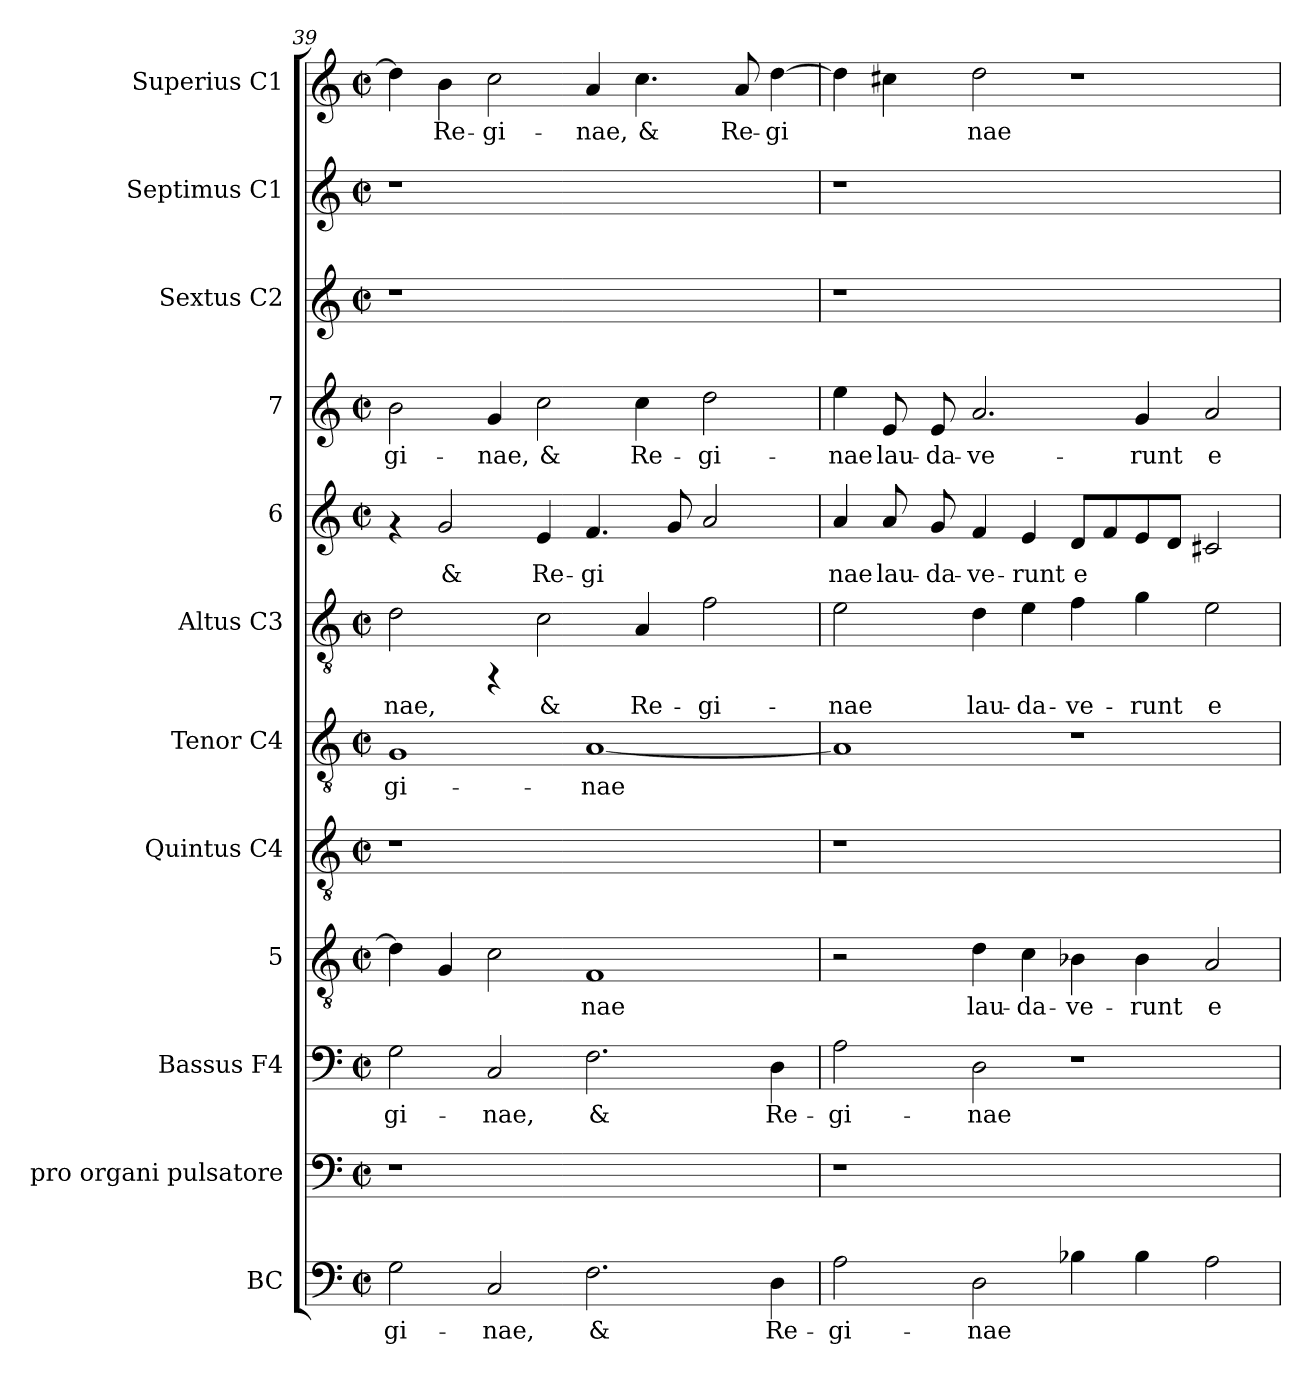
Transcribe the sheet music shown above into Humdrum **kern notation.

**kern	**text	**kern	**kern	**text	**kern	**text	**kern	**kern	**text	**kern	**text	**kern	**text	**kern	**text	**kern	**kern	**kern	**text
*part12	*part12	*part11	*part10	*part10	*part9	*part9	*part8	*part7	*part7	*part6	*part6	*part5	*part5	*part4	*part4	*part3	*part2	*part1	*part1
*staff12	*staff12	*staff11	*staff10	*staff10	*staff9	*staff9	*staff8	*staff7	*staff7	*staff6	*staff6	*staff5	*staff5	*staff4	*staff4	*staff3	*staff2	*staff1	*staff1
*I"BC	*	*I"pro organi  pulsatore	*I"Bassus  F4	*	*I"5	*	*I"Quintus  C4	*I"Tenor  C4	*	*I"Altus  C3	*	*I"6	*	*I"7	*	*I"Sextus  C2	*I"Septimus  C1	*I"Superius  C1	*
*I'BC	*	*	*I'B	*	*	*	*	*I'T	*	*I'A	*	*	*	*	*	*	*	*I'S	*
!!LO:PB:g=z
*clefF4	*	*clefF4	*clefF4	*	*clefGv2	*	*clefGv2	*clefGv2	*	*clefGv2	*	*clefG2	*	*clefG2	*	*clefG2	*clefG2	*clefG2	*
*k[]	*	*k[]	*k[]	*	*k[]	*	*k[]	*k[]	*	*k[]	*	*k[]	*	*k[]	*	*k[]	*k[]	*k[]	*
*C:	*	*C:	*C:	*	*C:	*	*C:	*C:	*	*C:	*	*C:	*	*C:	*	*C:	*C:	*C:	*
*M2/2	*	*M2/2	*M2/2	*	*M2/2	*	*M2/2	*M2/2	*	*M2/2	*	*M2/2	*	*M2/2	*	*M2/2	*M2/2	*M2/2	*
*met(c|)	*	*met(c|)	*met(c|)	*	*met(c|)	*	*met(c|)	*met(c|)	*	*met(c|)	*	*met(c|)	*	*met(c|)	*	*met(c|)	*met(c|)	*met(c|)	*
=39	=39	=39	=39	=39	=39	=39	=39	=39	=39	=39	=39	=39	=39	=39	=39	=39	=39	=39	=39
!	!LO:LY:a:cj	!	!	!LO:LY:b:cj	!	!LO:LY:b:cj	!	!	!LO:LY:b:cj	!	!LO:LY:b:cj	!	!	!	!LO:LY:b:cj	!	!	!	!LO:LY:b:cj
2G\	-gi-	1r	2G\	-gi-	4d\]	--	1r	1G	-gi-	2d\	-nae,	4rf	.	2b\	-gi-	1r	1r	4dd\]	.
!	!	!	!	!	!	!LO:LY:b:cj	!	!	!	!	!	!	!LO:LY:b:cj	!	!	!	!	!	!LO:LY:b:cj
.	.	.	.	.	4G/	--	.	.	.	.	.	2g/	&	.	.	.	.	4b\	Re-
!	!LO:LY:a:cj	!	!	!LO:LY:b:cj	!	!LO:LY:b:cj	!	!	!	!	!	!	!	!	!LO:LY:b:cj	!	!	!	!LO:LY:b:cj
2C/	-nae,	.	2C/	-nae,	2c\	--	.	.	.	4rFF	.	.	.	4g/	-nae,	.	.	2cc\	-gi-
!	!	!	!	!	!	!	!	!	!	!	!LO:LY:b:cj	!	!LO:LY:b:cj	!	!LO:LY:b:cj	!	!	!	!
.	.	.	.	.	.	.	.	.	.	2c\	&	4e/	Re-	2cc\	&	.	.	.	.
!	!LO:LY:a:cj	!	!	!LO:LY:b:cj	!	!LO:LY:b:cj	!	!	!LO:LY:b:cj	!	!	!	!LO:LY:b:cj	!	!	!	!	!	!LO:LY:b:cj
2.F\	&	1ryy	2.F\	&	1F	-nae	1ryy	[<1A	-nae	.	.	4.f/	-gi-	.	.	1ryy	1ryy	4a/	-nae,
!	!	!	!	!	!	!	!	!	!	!	!LO:LY:b:cj	!	!	!	!LO:LY:b:cj	!	!	!	!LO:LY:b:cj
.	.	.	.	.	.	.	.	.	.	4A/	Re-	.	.	4cc\	Re-	.	.	4.cc\	&
!	!	!	!	!	!	!	!	!	!	!	!	!	!LO:LY:b:cj	!	!	!	!	!	!
.	.	.	.	.	.	.	.	.	.	.	.	8g/	--	.	.	.	.	.	.
!	!	!	!	!	!	!	!	!	!	!	!LO:LY:b:cj	!	!LO:LY:b:cj	!	!LO:LY:b:cj	!	!	!	!
.	.	.	.	.	.	.	.	.	.	2f\	-gi-	2a/	--	2dd\	-gi-	.	.	.	.
!	!	!	!	!	!	!	!	!	!	!	!	!	!	!	!	!	!	!	!LO:LY:b:cj
.	.	.	.	.	.	.	.	.	.	.	.	.	.	.	.	.	.	8a/	Re-
!	!LO:LY:a:cj	!	!	!LO:LY:b:cj	!	!	!	!	!	!	!	!	!	!	!	!	!	!	!LO:LY:b:cj
4D\	Re-	.	4D\	Re-	.	.	.	.	.	.	.	.	.	.	.	.	.	[>4dd\	-gi-
=40	=40	=40	=40	=40	=40	=40	=40	=40	=40	=40	=40	=40	=40	=40	=40	=40	=40	=40	=40
!	!LO:LY:a:cj	!	!	!LO:LY:b:cj	!	!	!	!	!LO:LY:b:cj	!	!LO:LY:b:cj	!	!LO:LY:b:cj	!	!LO:LY:b:cj	!	!	!	!LO:LY:b:cj
2A\	-gi-	1r	2A\	-gi-	2r	.	1r	1A]	.	2e\	-nae	4a/	-nae	4ee\	-nae	1r	1r	4dd\]	--
!	!	!	!	!	!	!	!	!	!	!	!	!	!LO:LY:b:cj	!	!LO:LY:b:cj	!	!	!	!LO:LY:b:cj
.	.	.	.	.	.	.	.	.	.	.	.	8a/	lau-	8e/	lau-	.	.	4cc#X\	--
!	!	!	!	!	!	!	!	!	!	!	!	!	!LO:LY:b:cj	!	!LO:LY:b:cj	!	!	!	!
.	.	.	.	.	.	.	.	.	.	.	.	8g/	-da-	8e/	-da-	.	.	.	.
!	!LO:LY:a:cj	!	!	!LO:LY:b:cj	!	!LO:LY:b:cj	!	!	!	!	!LO:LY:b:cj	!	!LO:LY:b:cj	!	!LO:LY:b:cj	!	!	!	!LO:LY:b:cj
2D\	-nae	.	2D\	-nae	4d\	lau-	.	.	.	4d\	lau-	4f/	-ve-	2.a/	-ve-	.	.	2dd\	-nae
!	!	!	!	!	!	!LO:LY:b:cj	!	!	!	!	!LO:LY:b:cj	!	!LO:LY:b:cj	!	!	!	!	!	!
.	.	.	.	.	4c\	-da-	.	.	.	4e\	-da-	4e/	-runt	.	.	.	.	.	.
!	!LO:LY:a:cj	!	!	!	!	!LO:LY:b:cj	!	!	!	!	!LO:LY:b:cj	!	!LO:LY:b:cj	!	!	!	!	!	!
4B-X\	.	1ryy	1r	.	4B-X\	-ve-	1ryy	1r	.	4f\	-ve-	8d/L	e-	.	.	1ryy	1ryy	1r	.
!	!	!	!	!	!	!	!	!	!	!	!	!	!LO:LY:b:cj	!	!	!	!	!	!
.	.	.	.	.	.	.	.	.	.	.	.	8f/	--	.	.	.	.	.	.
!	!LO:LY:a:cj	!	!	!	!	!LO:LY:b:cj	!	!	!	!	!LO:LY:b:cj	!	!LO:LY:b:cj	!	!LO:LY:b:cj	!	!	!	!
4B-\	.	.	.	.	4B-\	-runt	.	.	.	4g\	-runt	8e/	--	4g/	-runt	.	.	.	.
!	!	!	!	!	!	!	!	!	!	!	!	!	!LO:LY:b:cj	!	!	!	!	!	!
.	.	.	.	.	.	.	.	.	.	.	.	8d/J	--	.	.	.	.	.	.
!	!LO:LY:a:cj	!	!	!	!	!LO:LY:b:cj	!	!	!	!	!LO:LY:b:cj	!	!LO:LY:b:cj	!	!LO:LY:b:cj	!	!	!	!
2A\	.	.	.	.	2A/	e-	.	.	.	2e\	e-	2c#X/	--	2a/	e-	.	.	.	.
=	=	=	=	=	=	=	=	=	=	=	=	=	=	=	=	=	=	=	=
*-	*-	*-	*-	*-	*-	*-	*-	*-	*-	*-	*-	*-	*-	*-	*-	*-	*-	*-	*-
